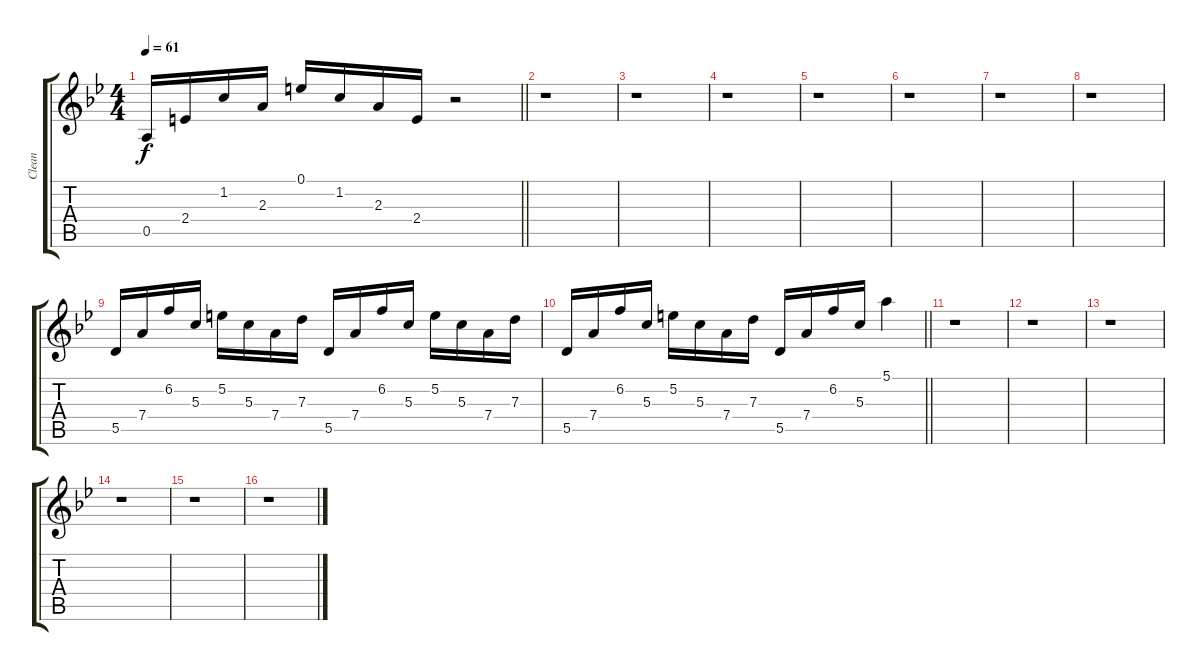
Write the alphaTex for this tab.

\track ("Clean" "Clean") {instrument electricguitarclean}
\staff {score tabs}
\tuning (E4 B3 G3 D3 A2 E2) {hide}
\ts (4 4)
\tempo 61
\clef g2
\barLineRight lightlight
\ks bb
0.5.16{dy f} 2.4.16 1.2.16 2.3.16 0.1.16 1.2.16 2.3.16 2.4.16 r.2 |
\section ("" " ")
r.1 |
r.1 |
r.1 |
r.1 |
r.1 |
r.1 |
r.1 |
5.5.16 7.4.16 6.2.16 5.3.16 5.2.16 5.3.16 7.4.16 7.3.16 5.5.16 7.4.16 6.2.16 5.3.16 5.2.16 5.3.16 7.4.16 7.3.16 |
\barLineRight lightlight
5.5.16 7.4.16 6.2.16 5.3.16 5.2.16 5.3.16 7.4.16 7.3.16 5.5.16 7.4.16 6.2.16 5.3.16 5.1.4 |
\section ("" " ")
r.1 |
r.1 |
r.1 |
r.1 |
r.1 |
r.1
